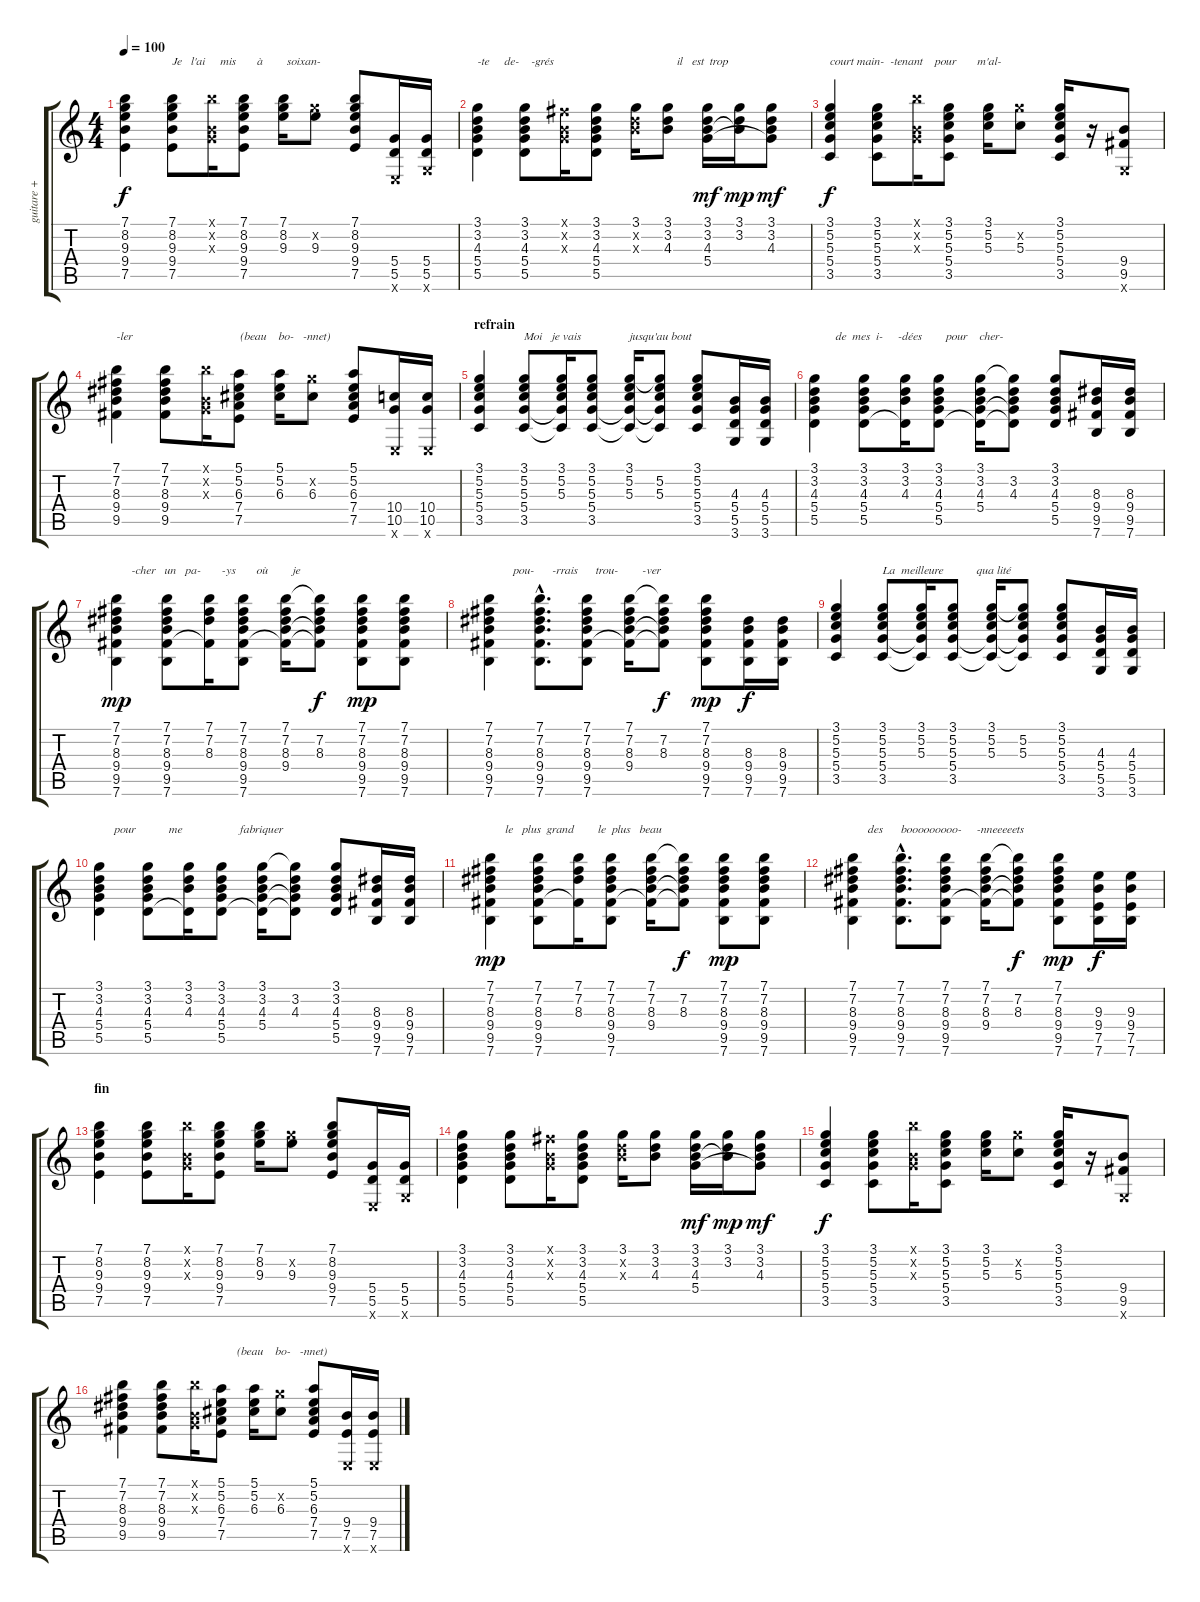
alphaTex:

\track ("guitare + paroles" "guitare + ") {instrument acousticguitarnylon}
\staff {score tabs}
\tuning (E4 B3 G3 D3 A2 E2) {hide}
\ts (4 4)
\tempo 100
\clef g2
\ks c
(7.1 8.2 9.3 9.4 7.5).4{dy f} (7.1 8.2 9.3 9.4 7.5).8{txt "Je   l'ai     mis       à        soixan-"} (7.1{x} 0.2{x} 0.3{x}).16 (7.1 8.2 9.3 9.4 7.5).8 (7.1 8.2 9.3).16 (8.2{x} 9.3).8 (7.1 8.2 9.3 9.4 7.5).8 (5.4 5.5 0.6{x}).16 (5.4 5.5 3.6{x}).16 |
(3.1 3.2 4.3 5.4 5.5).4{txt "-te     de-    -grés"} (3.1 3.2 4.3 5.4 5.5).8 (2.1{x} 0.2{x} 0.3{x}).16 (3.1 3.2 4.3 5.4 5.5).8 (3.1 3.2{x} 4.3{x}).16 (3.1 3.2 4.3).8{txt "   il   est  trop"} (3.1 3.2 4.3 5.4).16{dy mf} (3.1 3.2 4.3{t}).16{dy mp} (3.1 3.2 4.3 5.4{t}).8{dy mf} |
(3.1 5.2 5.3 5.4 3.5).4{txt "court main-  -tenant    pour       m'al-" dy f} (3.1 5.2 5.3 5.4 3.5).8 (7.1{x} 0.2{x} 0.3{x}).16 (3.1 5.2 5.3 5.4 3.5).8 (3.1 5.2 5.3).16 (8.2{x} 5.3).8 (3.1 5.2 5.3 5.4 3.5).16 r.16 (9.4 9.5 3.6{x}).8 |
(7.1 7.2 8.3 9.4 9.5).4{txt "-ler"} (7.1 7.2 8.3 9.4 9.5).8{txt "                         (beau    bo-   -nnet)"} (7.1{x} 0.2{x} 0.3{x}).16 (5.1 5.2 6.3 7.4 7.5).8 (5.1 5.2 6.3).16 (8.2{x} 6.3).8 (5.1 5.2 6.3 7.4 7.5).8 (10.4 10.5 0.6{x}).16 (10.4 10.5 0.6{x}).16 |
\section ("" "refrain")
(3.1 5.2 5.3 5.4 3.5).4 (3.1 5.2 5.3 5.4 3.5).8{txt "Moi   je vais                jusqu'au bout"} (3.1 5.2 5.3 5.4{t} 3.5{t}).16 (3.1 5.2 5.3 5.4 3.5).8 (3.1 5.2 5.3 5.4{t} 3.5{t}).16 (3.1{t} 5.2 5.3 5.4{t} 3.5{t}).8 (3.1 5.2 5.3 5.4 3.5).8 (4.3 5.4 5.5 3.6).16 (4.3 5.4 5.5 3.6).16 |
(3.1 3.2 4.3 5.4 5.5).4{txt "       de  mes  i-     -dées        pour    cher-"} (3.1 3.2 4.3 5.4 5.5).8 (3.1 3.2 4.3 5.5{t}).16 (3.1 3.2 4.3 5.4 5.5).8 (3.1 3.2 4.3 5.4 5.5{t}).16 (3.1{t} 3.2 4.3 5.4{t} 5.5{t}).8 (3.1 3.2 4.3 5.4 5.5).8 (8.3 9.4 9.5 7.6).16 (8.3 9.4 9.5 7.6).16 |
(7.1 7.2 8.3 9.4 9.5 7.6).4{txt "     -cher   un   pa-       -ys       où        je" dy mp} (7.1 7.2 8.3 9.4 9.5 7.6).8 (7.1 7.2 8.3 9.5{t}).16 (7.1 7.2 8.3 9.4 9.5 7.6).8 (7.1 7.2 8.3 9.4 9.5{t}).16 (7.1{t} 7.2 8.3 9.4{t} 9.5{t}).8{dy f} (7.1 7.2 8.3 9.4 9.5 7.6).8{dy mp} (7.1 7.2 8.3 9.4 9.5 7.6).8 |
(7.1 7.2 8.3 9.4 9.5 7.6).4{txt "        pou-      -rrais      trou-        -ver"} (7.1{hac} 7.2{hac} 8.3{hac} 9.4{hac} 9.5{hac} 7.6{hac}).8{d} (7.1 7.2 8.3 9.4 9.5 7.6).8 (7.1 7.2 8.3 9.4 9.5{t}).16 (7.1{t} 7.2 8.3 9.4{t} 9.5{t}).8{dy f} (7.1 7.2 8.3 9.4 9.5 7.6).8{dy mp} (8.3 9.4 9.5 7.6).16{dy f} (8.3 9.4 9.5 7.6).16 |
(3.1 5.2 5.3 5.4 3.5).4 (3.1 5.2 5.3 5.4 3.5).8{txt "La  meilleure           qua lité"} (3.1 5.2 5.3 5.4{t} 3.5{t}).16 (3.1 5.2 5.3 5.4 3.5).8 (3.1 5.2 5.3 5.4{t} 3.5{t}).16 (3.1{t} 5.2 5.3 5.4{t} 3.5{t}).8 (3.1 5.2 5.3 5.4 3.5).8 (4.3 5.4 5.5 3.6).16 (4.3 5.4 5.5 3.6).16 |
(3.1 3.2 4.3 5.4 5.5).4{txt "     pour           me                   fabriquer"} (3.1 3.2 4.3 5.4 5.5).8 (3.1 3.2 4.3 5.5{t}).16 (3.1 3.2 4.3 5.4 5.5).8 (3.1 3.2 4.3 5.4 5.5{t}).16 (3.1{t} 3.2 4.3 5.4{t} 5.5{t}).8 (3.1 3.2 4.3 5.4 5.5).8 (8.3 9.4 9.5 7.6).16 (8.3 9.4 9.5 7.6).16 |
(7.1 7.2 8.3 9.4 9.5 7.6).4{txt "     le   plus  grand        le  plus   beau " dy mp} (7.1 7.2 8.3 9.4 9.5 7.6).8 (7.1 7.2 8.3 9.5{t}).16 (7.1 7.2 8.3 9.4 9.5 7.6).8 (7.1 7.2 8.3 9.4 9.5{t}).16 (7.1{t} 7.2 8.3 9.4{t} 9.5{t}).8{dy f} (7.1 7.2 8.3 9.4 9.5 7.6).8{dy mp} (7.1 7.2 8.3 9.4 9.5 7.6).8 |
(7.1 7.2 8.3 9.4 9.5 7.6).4{txt "     des      booooooooo-     -nneeeeets "} (7.1{hac} 7.2{hac} 8.3{hac} 9.4{hac} 9.5{hac} 7.6{hac}).8{d} (7.1 7.2 8.3 9.4 9.5 7.6).8 (7.1 7.2 8.3 9.4 9.5{t}).16 (7.1{t} 7.2 8.3 9.4{t} 9.5{t}).8{dy f} (7.1 7.2 8.3 9.4 9.5 7.6).8{dy mp} (9.3 9.4 7.5 7.6).16{dy f} (9.3 9.4 7.5 7.6).16 |
\section ("" "fin")
(7.1 8.2 9.3 9.4 7.5).4 (7.1 8.2 9.3 9.4 7.5).8 (7.1{x} 0.2{x} 0.3{x}).16 (7.1 8.2 9.3 9.4 7.5).8 (7.1 8.2 9.3).16 (8.2{x} 9.3).8 (7.1 8.2 9.3 9.4 7.5).8 (5.4 5.5 0.6{x}).16 (5.4 5.5 3.6{x}).16 |
(3.1 3.2 4.3 5.4 5.5).4 (3.1 3.2 4.3 5.4 5.5).8 (2.1{x} 0.2{x} 0.3{x}).16 (3.1 3.2 4.3 5.4 5.5).8 (3.1 3.2{x} 4.3{x}).16 (3.1 3.2 4.3).8 (3.1 3.2 4.3 5.4).16{dy mf} (3.1 3.2 4.3{t}).16{dy mp} (3.1 3.2 4.3 5.4{t}).8{dy mf} |
(3.1 5.2 5.3 5.4 3.5).4{dy f} (3.1 5.2 5.3 5.4 3.5).8 (7.1{x} 0.2{x} 0.3{x}).16 (3.1 5.2 5.3 5.4 3.5).8 (3.1 5.2 5.3).16 (8.2{x} 5.3).8 (3.1 5.2 5.3 5.4 3.5).16 r.16 (9.4 9.5 3.6{x}).8 |
(7.1 7.2 8.3 9.4 9.5).4 (7.1 7.2 8.3 9.4 9.5).8{txt "                         (beau    bo-   -nnet)"} (7.1{x} 0.2{x} 0.3{x}).16 (5.1 5.2 6.3 7.4 7.5).8 (5.1 5.2 6.3).16 (8.2{x} 6.3).8 (5.1 5.2 6.3 7.4 7.5).8 (9.4 7.5 0.6{x}).16 (9.4 7.5 0.6{x}).16
